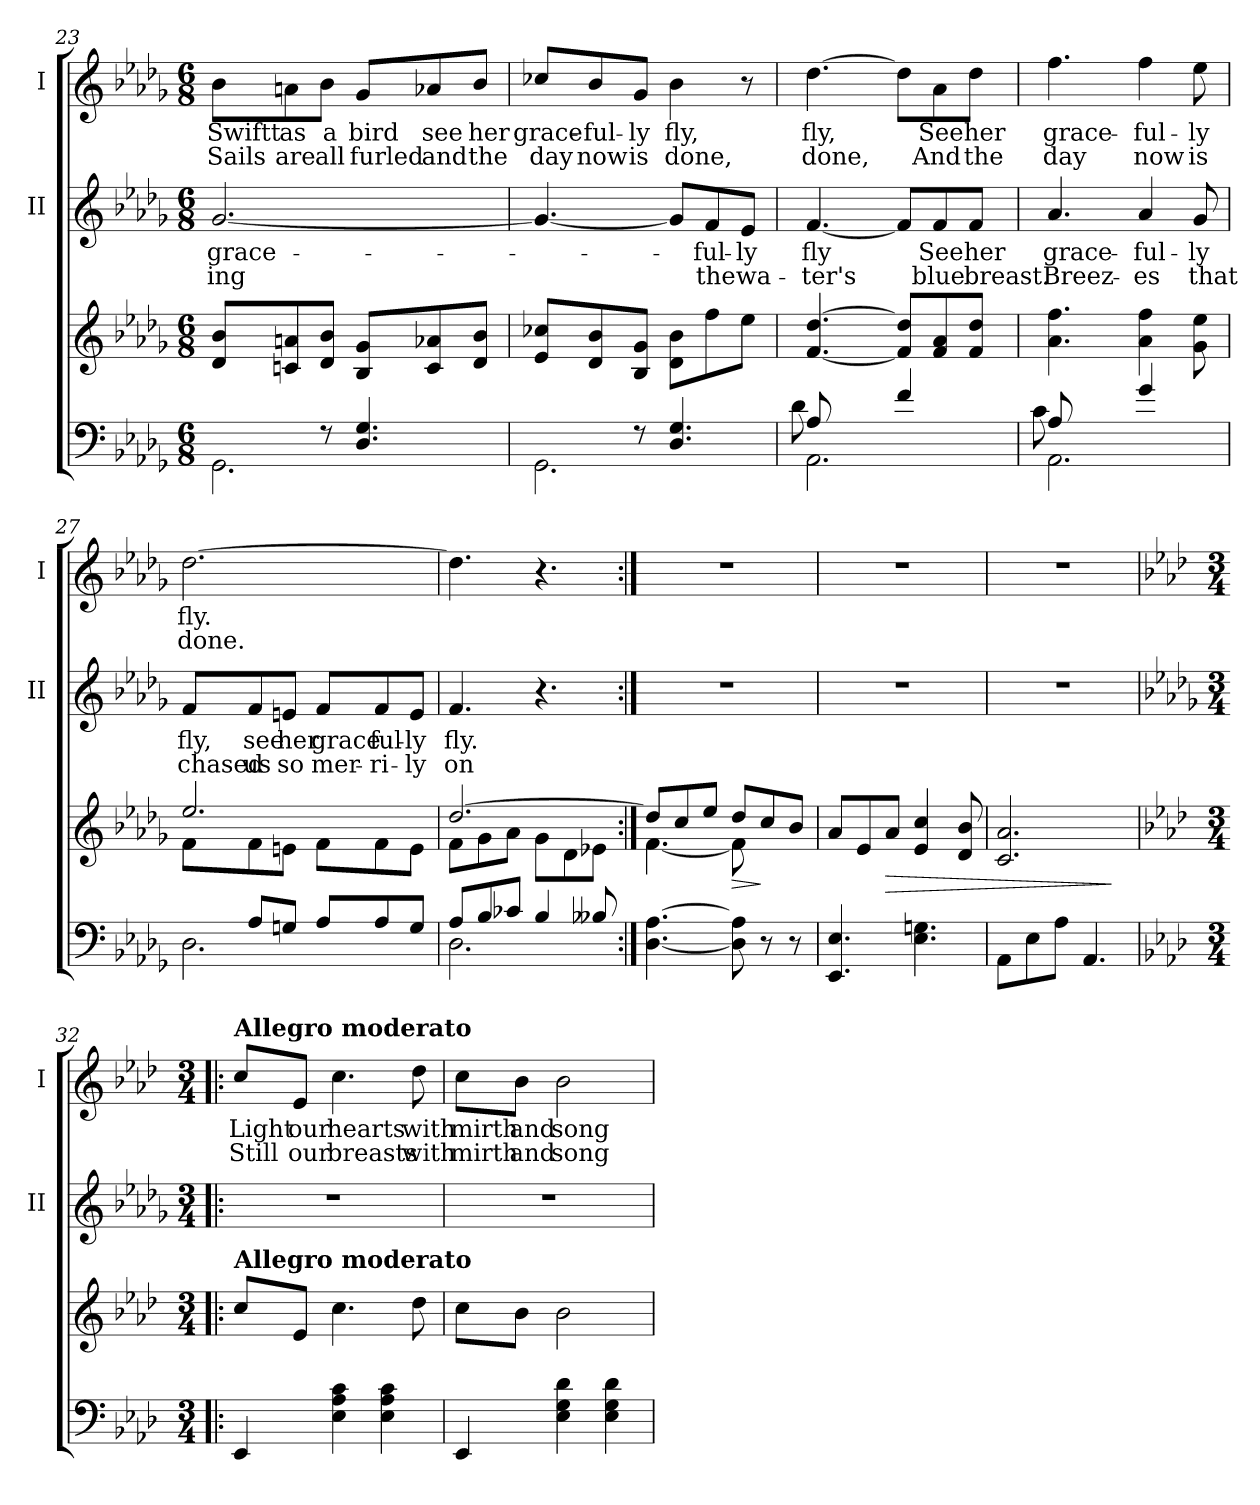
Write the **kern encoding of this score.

**kern	**kern	**dynam	**kern	**text	**text	**kern	**text	**text
*part4	*part3	*part3	*part2	*part2	*part2	*part1	*part1	*part1
*staff4	*staff3	*staff3	*staff2	*staff2	*staff2	*staff1	*staff1	*staff1
*	*	*	*I"II	*	*	*I"I	*	*
*	*	*	*I'II	*	*	*I'I	*	*
!!LO:LB:g=z
*clefF4	*clefG2	*	*clefG2	*	*	*clefG2	*	*
*k[b-e-a-d-g-]	*k[b-e-a-d-g-]	*	*k[b-e-a-d-g-]	*	*	*k[b-e-a-d-g-]	*	*
*D-:	*D-:	*	*D-:	*	*	*D-:	*	*
*M6/8	*M6/8	*	*M6/8	*	*	*M6/8	*	*
=23	=23	=23	=23	=23	=23	=23	=23	=23
*^	*	*	*	*	*	*	*	*
!	!	!	!	!	!LO:LY:b	!LO:LY:b	!	!LO:LY:b	!LO:LY:b
2.GG-\	4ryy	8d-/ 8b-/L	.	[<2.g-/	grace-	-ing	8b-\L	Swiftt	Sails
!	!	!	!	!	!	!	!	!LO:LY:b	!LO:LY:b
.	.	8cn/ 8an/	.	.	.	.	8an\	as	are
!	!	!	!	!	!	!	!	!LO:LY:b	!LO:LY:b
.	8rF	8d-/ 8b-/J	.	.	.	.	8b-\J	a	all
!	!	!	!	!	!	!	!	!LO:LY:b	!LO:LY:b
.	4.D-/ 4.G-/	8B-/ 8g-/L	.	.	.	.	8g-/L	bird	furled
!	!	!	!	!	!	!	!	!LO:LY:b	!LO:LY:b
.	.	8c/ 8a-X/	.	.	.	.	8a-X/	see	and
!	!	!	!	!	!	!	!	!LO:LY:b	!LO:LY:b
.	.	8d-/ 8b-/J	.	.	.	.	8b-/J	her	the
=24	=24	=24	=24	=24	=24	=24	=24	=24	=24
!	!	!	!	!	!	!	!	!LO:LY:b	!LO:LY:b
2.GG-\	4ryy	8e-/ 8cc-X/L	.	4.g-/_	.	.	8cc-X/L	grace-	day
!	!	!	!	!	!	!	!	!LO:LY:b	!LO:LY:b
.	.	8d-/ 8b-/	.	.	.	.	8b-/	-ful-	now
!	!	!	!	!	!	!	!	!LO:LY:b	!LO:LY:b
.	8rF	8B-/ 8g-/J	.	.	.	.	8g-/J	-ly	is
!	!	!	!	!	!	!	!	!LO:LY:b	!LO:LY:b
.	4.D-/ 4.G-/	8d-\ 8b-\L	.	8g-/L]	.	.	4b-\	fly,	done,
!	!	!	!	!	!LO:LY:b	!LO:LY:b	!	!	!
.	.	8ff\	.	8f/	-ful-	the	.	.	.
!	!	!	!	!	!LO:LY:b	!LO:LY:b	!	!	!
.	.	8ee-\J	.	8e-/J	-ly	wa-	8r	.	.
=25	=25	=25	=25	=25	=25	=25	=25	=25	=25
*	*^	*	*	*	*	*	*	*	*
!	!	!	!	!	!	!LO:LY:b	!LO:LY:b	!	!LO:LY:b	!LO:LY:b
2.AA-\	8A-/	8d-\	[<4.f/ [>4.dd-/	.	[<4.f/	fly	-ter's	[>4.dd-\	fly,	done,
.	2ryy	4ryy	.	.	.	.	.	.	.	.
.	.	4f/	8f/] 8dd-/]L	.	8f/L]	.	.	8dd-\L]	.	.
!	!	!	!	!	!	!LO:LY:b	!LO:LY:b	!	!LO:LY:b	!LO:LY:b
.	.	.	8f/ 8a-/	.	8f/	See	blue	8a-\	See	And
!	!	!	!	!	!	!LO:LY:b	!LO:LY:b	!	!LO:LY:b	!LO:LY:b
.	8ryy	8ryy	8f/ 8dd-/J	.	8f/J	her	breast.	8dd-\J	her	the
!!LO:LB:g=z
=26	=26	=26	=26	=26	=26	=26	=26	=26	=26	=26
!	!	!	!	!	!	!LO:LY:b	!LO:LY:b	!	!LO:LY:b	!LO:LY:b
2.AA-\	8A-/	8c\	4.a-\ 4.ff\	.	4.a-/	grace-	Breez-	4.ff\	grace-	day
.	2ryy	4ryy	.	.	.	.	.	.	.	.
!	!	!	!	!	!	!LO:LY:b	!LO:LY:b	!	!LO:LY:b	!LO:LY:b
.	.	4g-/	4a-\ 4ff\	.	4a-/	-ful-	-es	4ff\	-ful-	now
!	!	!	!	!	!	!LO:LY:b	!LO:LY:b	!	!LO:LY:b	!LO:LY:b
.	8ryy	8ryy	8g-\ 8ee-\	.	8g-/	-ly	that	8ee-\	-ly	is
=27	=27	=27	=27	=27	=27	=27	=27	=27	=27	=27
*	*	*	*^	*	*	*	*	*	*	*
!	!	!	!	!	!	!	!LO:LY:b	!LO:LY:b	!	!LO:LY:b	!LO:LY:b
*	*v	*v	*	*	*	*	*	*	*	*	*
2.D-\	8ryy	2.ee-/	8f\L	.	8f/L	fly,	chased	[>2.dd-\	fly.	done.
!	!	!	!	!	!	!LO:LY:b	!LO:LY:b	!	!	!
.	8A-/L	.	8f\	.	8f/	see	us	.	.	.
!	!	!	!	!	!	!LO:LY:b	!LO:LY:b	!	!	!
.	8Gn/J	.	8en\J	.	8en/J	her	so	.	.	.
!	!	!	!	!	!	!LO:LY:b	!LO:LY:b	!	!	!
.	8A-/L	.	8f\L	.	8f/L	grace-	mer-	.	.	.
!	!	!	!	!	!	!LO:LY:b:rj	!LO:LY:b:rj	!	!	!
.	8A-/	.	8f\	.	8f/	-ful-	-ri-	.	.	.
!	!	!	!	!	!	!LO:LY:b	!LO:LY:b	!	!	!
.	8G/J	.	8e\J	.	8e/J	-ly	-ly	.	.	.
=28	=28	=28	=28	=28	=28	=28	=28	=28	=28	=28
!	!	!	!	!	!	!LO:LY:b	!LO:LY:b	!	!	!
8A-/L	2.D-\	[>2.dd-/	8f\L	.	4.f/	fly.	on	4.dd-\]	.	.
8B-/	.	.	8g-\	.	.	.	.	.	.	.
8c-X/J	.	.	8a-\J	.	.	.	.	.	.	.
4B-/	.	.	8g-\L	.	4.r	.	.	4.r	.	.
.	.	.	8d-\	.	.	.	.	.	.	.
8B--X/	.	.	8e-X\J	.	.	.	.	.	.	.
*v	*v	*	*	*	*	*	*	*	*	*
=29:|!	=29:|!	=29:|!	=29:|!	=29:|!	=29:|!	=29:|!	=29:|!	=29:|!	=29:|!
!	!	!	!	!LO:N:vis=1	!	!	!LO:N:vis=1	!	!
[<4.D-\ [>4.A-\	8dd-/L]	[<4.f\	.	2.r	.	.	2.r	.	.
.	8cc/	.	.	.	.	.	.	.	.
.	8ee-/J	.	.	.	.	.	.	.	.
!	!	!	!LO:HP:b	!	!	!	!	!	!
8D-\] 8A-\]	8dd-/L	8f\]	>	.	.	.	.	.	.
8r	8cc/	4ryy	]	.	.	.	.	.	.
8r	8b-/J	.	.	.	.	.	.	.	.
*	*v	*v	*	*	*	*	*	*	*
!!LO:PB:g=z
=30	=30	=30	=30	=30	=30	=30	=30	=30
!	!	!	!	!	!	!LO:N:vis=1	!	!
4.EE-/ 4.E-/	8a-/L	.	2.r	.	.	2.r	.	.
.	8e-/	.	.	.	.	.	.	.
!	!	!LO:HP:b	!	!	!	!	!	!
.	8a-/J	>	.	.	.	.	.	.
4.E-\ 4.Gn\	4e-/ 4cc/	.	.	.	.	.	.	.
.	8d-/ 8b-/	.	.	.	.	.	.	.
=31	=31	=31	=31	=31	=31	=31	=31	=31
!	!	!	!	!	!	!LO:N:vis=1	!	!
8AA-\L	2.c/ 2.a-/	.	2.r	.	.	2.r	.	.
8E-\	.	.	.	.	.	.	.	.
8A-\J	.	.	.	.	.	.	.	.
4.AA-/	.	.	.	.	.	.	.	.
.	.	]	.	.	.	.	.	.
=32!|:	=32!|:	=32!|:	=32!|:	=32!|:	=32!|:	=32!|:	=32!|:	=32!|:
*k[b-e-a-d-]	*k[b-e-a-d-]	*	*	*	*	*k[b-e-a-d-]	*	*
*A-:	*A-:	*	*	*	*	*A-:	*	*
*M3/4	*M3/4	*	*M3/4	*	*	*M3/4	*	*
!	!	!	!	!	!	!LO:TX:a:B:t=Allegro moderato	!	!
!	!LO:TX:a:B:t=Allegro moderato	!	!	!	!	!	!	!
!	!	!	!	!	!	!	!LO:LY:b	!LO:LY:b
4EE-/	8cc/L	.	2.r	.	.	8cc/L	Light	Still
!	!	!	!	!	!	!	!LO:LY:b	!LO:LY:b
.	8e-/J	.	.	.	.	8e-/J	our	our
!	!	!	!	!	!	!	!LO:LY:b	!LO:LY:b
4E-\ 4A-\ 4c\	4.cc\	.	.	.	.	4.cc\	hearts	breasts
4E-\ 4A-\ 4c\	.	.	.	.	.	.	.	.
!	!	!	!	!	!	!	!LO:LY:b	!LO:LY:b
.	8dd-\	.	.	.	.	8dd-\	with	with
=33	=33	=33	=33	=33	=33	=33	=33	=33
!	!	!	!	!	!	!	!LO:LY:b	!LO:LY:b
4EE-/	8cc\L	.	2.r	.	.	8cc\L	mirth	mirth
!	!	!	!	!	!	!	!LO:LY:b	!LO:LY:b
.	8b-\J	.	.	.	.	8b-\J	and	and
!	!	!	!	!	!	!	!LO:LY:b	!LO:LY:b
4E-\ 4G\ 4d-\	2b-\	.	.	.	.	2b-\	song	song
4E-\ 4G\ 4d-\	.	.	.	.	.	.	.	.
=	=	=	=	=	=	=	=	=
*-	*-	*-	*-	*-	*-	*-	*-	*-
